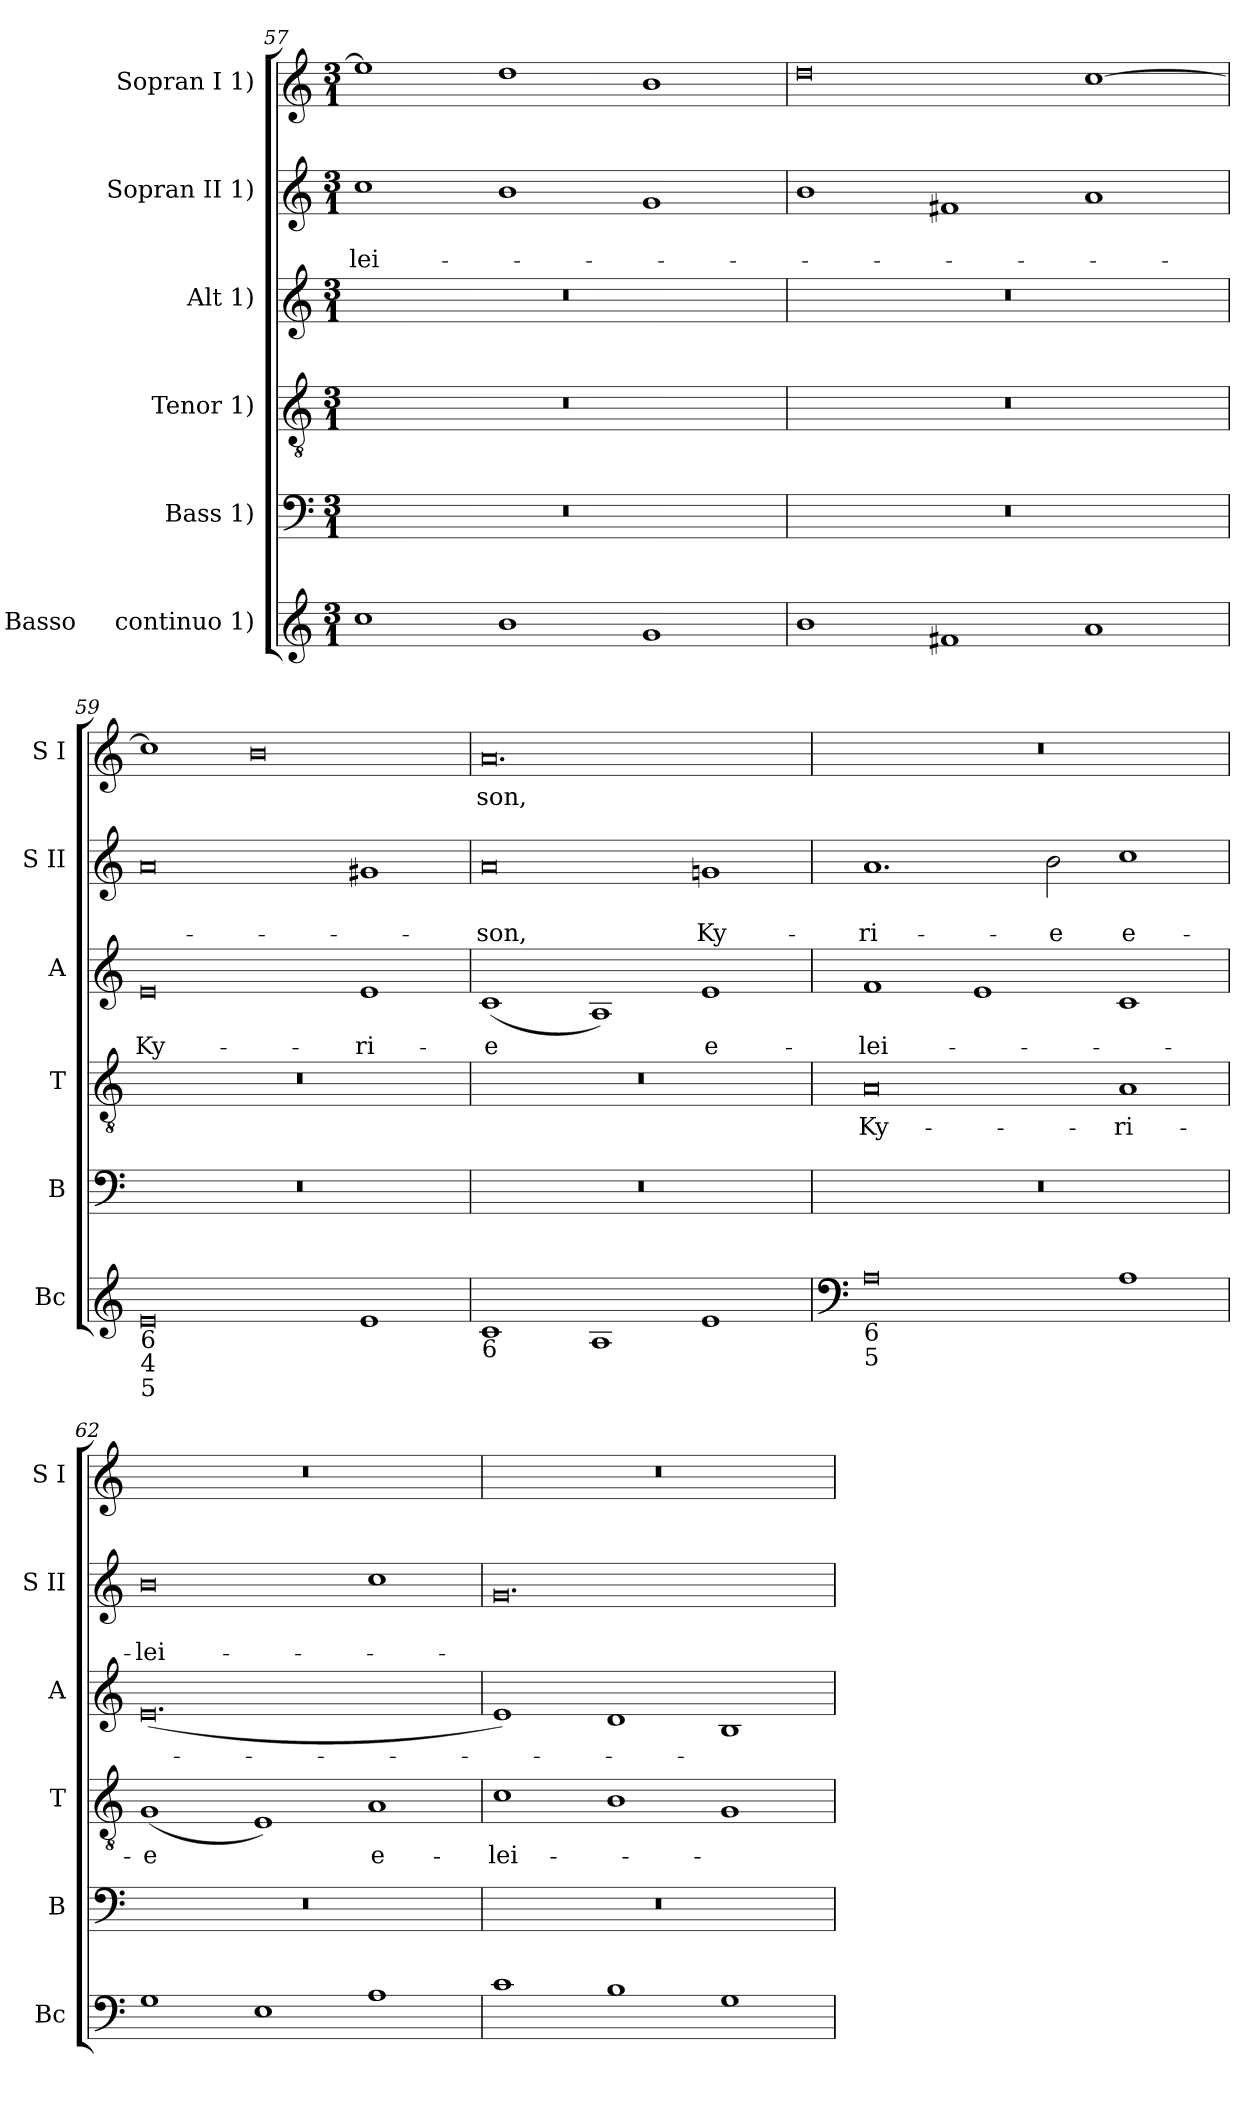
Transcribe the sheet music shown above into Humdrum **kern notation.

**kern	**kern	**kern	**text	**kern	**text	**kern	**text	**text	**kern	**text
*part6	*part5	*part4	*part4	*part3	*part3	*part2	*part2	*part2	*part1	*part1
*staff6	*staff5	*staff4	*staff4	*staff3	*staff3	*staff2	*staff2	*staff2	*staff1	*staff1
*I"Basso     continuo 1)	*I"Bass 1)	*I"Tenor 1)	*	*I"Alt 1)	*	*I"Sopran II 1)	*	*	*I"Sopran I 1)	*
*I'Bc	*I'B	*I'T	*	*I'A	*	*I'S II	*	*	*I'S I	*
*clefG2	*clefF4	*clefGv2	*	*clefG2	*	*clefG2	*	*	*clefG2	*
*k[]	*k[]	*k[]	*	*k[]	*	*k[]	*	*	*k[]	*
*C:	*C:	*C:	*	*C:	*	*C:	*	*	*C:	*
*M3/1	*M3/1	*M3/1	*	*M3/1	*	*M3/1	*	*	*M3/1	*
=57	=57	=57	=57	=57	=57	=57	=57	=57	=57	=57
1cc	0.r	0.r	.	0.r	.	1cc	.	-lei-	1ee]	.
1b	.	.	.	.	.	1b	.	.	1dd	.
1g	.	.	.	.	.	1g	.	.	1b	.
=58	=58	=58	=58	=58	=58	=58	=58	=58	=58	=58
1b	0.r	0.r	.	0.r	.	1b	.	.	0dd	.
1f#X	.	.	.	.	.	1f#X	.	.	.	.
1a	.	.	.	.	.	1a	.	.	[1cc	.
=59	=59	=59	=59	=59	=59	=59	=59	=59	=59	=59
!LO:TX:b:t=6\n4	!	!	!	!	!	!	!	!	!	!
!LO:TX:b:t=5	!	!	!	!	!	!	!	!	!	!
0e	0.r	0.r	.	0e	Ky-	0a	.	.	1cc]	.
.	.	.	.	.	.	.	.	.	0b	.
1e	.	.	.	1e	-ri-	1g#X	.	.	.	.
=60	=60	=60	=60	=60	=60	=60	=60	=60	=60	=60
!LO:TX:b:t=6	!	!	!	!	!	!	!	!	!	!
1c	0.r	0.r	.	(1c	-e	0a	.	-son,	0.a	-son,
1A	.	.	.	1A)	.	.	.	.	.	.
1e	.	.	.	1e	e-	1gn	.	Ky-	.	.
=61	=61	=61	=61	=61	=61	=61	=61	=61	=61	=61
*clefF4	*	*	*	*	*	*	*	*	*	*
!LO:TX:b:t=6	!	!	!	!	!	!	!	!	!	!
!LO:TX:b:t=5	!	!	!	!	!	!	!	!	!	!
0A	0.r	0A	Ky-	1f	-lei-	1.a	.	-ri-	0.r	.
.	.	.	.	1e	.	.	.	.	.	.
.	.	.	.	.	.	2b\	.	-e	.	.
1A	.	1A	-ri-	1c	.	1cc	.	e-	.	.
=62	=62	=62	=62	=62	=62	=62	=62	=62	=62	=62
1G	0.r	(1G	-e	(0.e	.	0b	.	-lei-	0.r	.
1E	.	1E)	.	.	.	.	.	.	.	.
1A	.	1A	e-	.	.	1cc	.	.	.	.
!!LO:LB:g=z
=63	=63	=63	=63	=63	=63	=63	=63	=63	=63	=63
1c	0.r	1c	-lei-	1e)	.	0.g	.	.	0.r	.
1B	.	1B	.	1d	.	.	.	.	.	.
1G	.	1G	.	1B	.	.	.	.	.	.
=	=	=	=	=	=	=	=	=	=	=
*-	*-	*-	*-	*-	*-	*-	*-	*-	*-	*-
